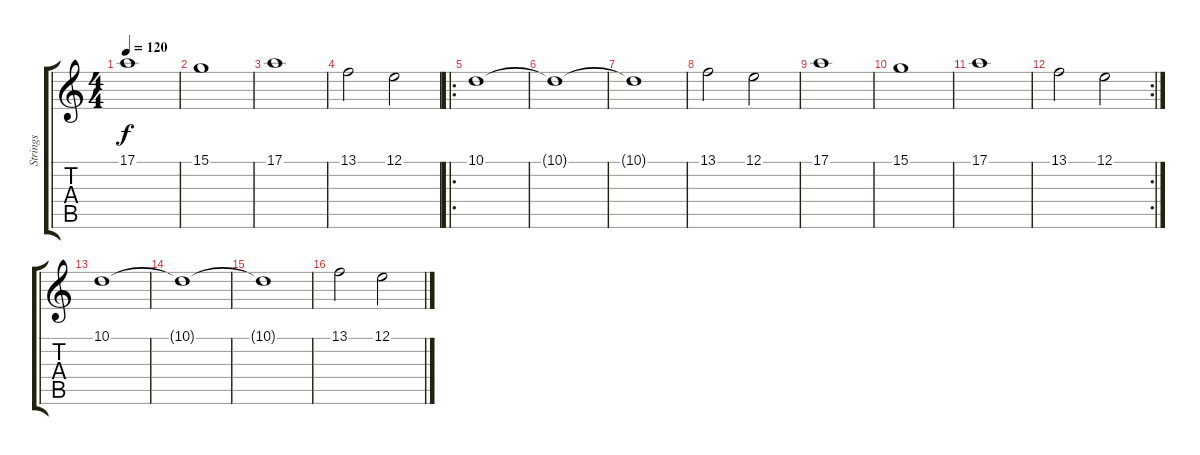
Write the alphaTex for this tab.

\track ("Strings" "Strings") {instrument stringensemble1}
\staff {score tabs}
\tuning (E4 B3 G3 D3 A2 E2) {hide}
\ts (4 4)
\tempo 120
\clef g2
\ks c
17.1.1{dy f} |
15.1.1 |
17.1.1 |
13.1.2 12.1.2 |
\ro
10.1.1 |
10.1{t}.1 |
10.1{t}.1 |
13.1.2 12.1.2 |
17.1.1 |
15.1.1 |
17.1.1 |
\rc 2
13.1.2 12.1.2 |
10.1.1 |
10.1{t}.1 |
10.1{t}.1 |
13.1.2 12.1.2
